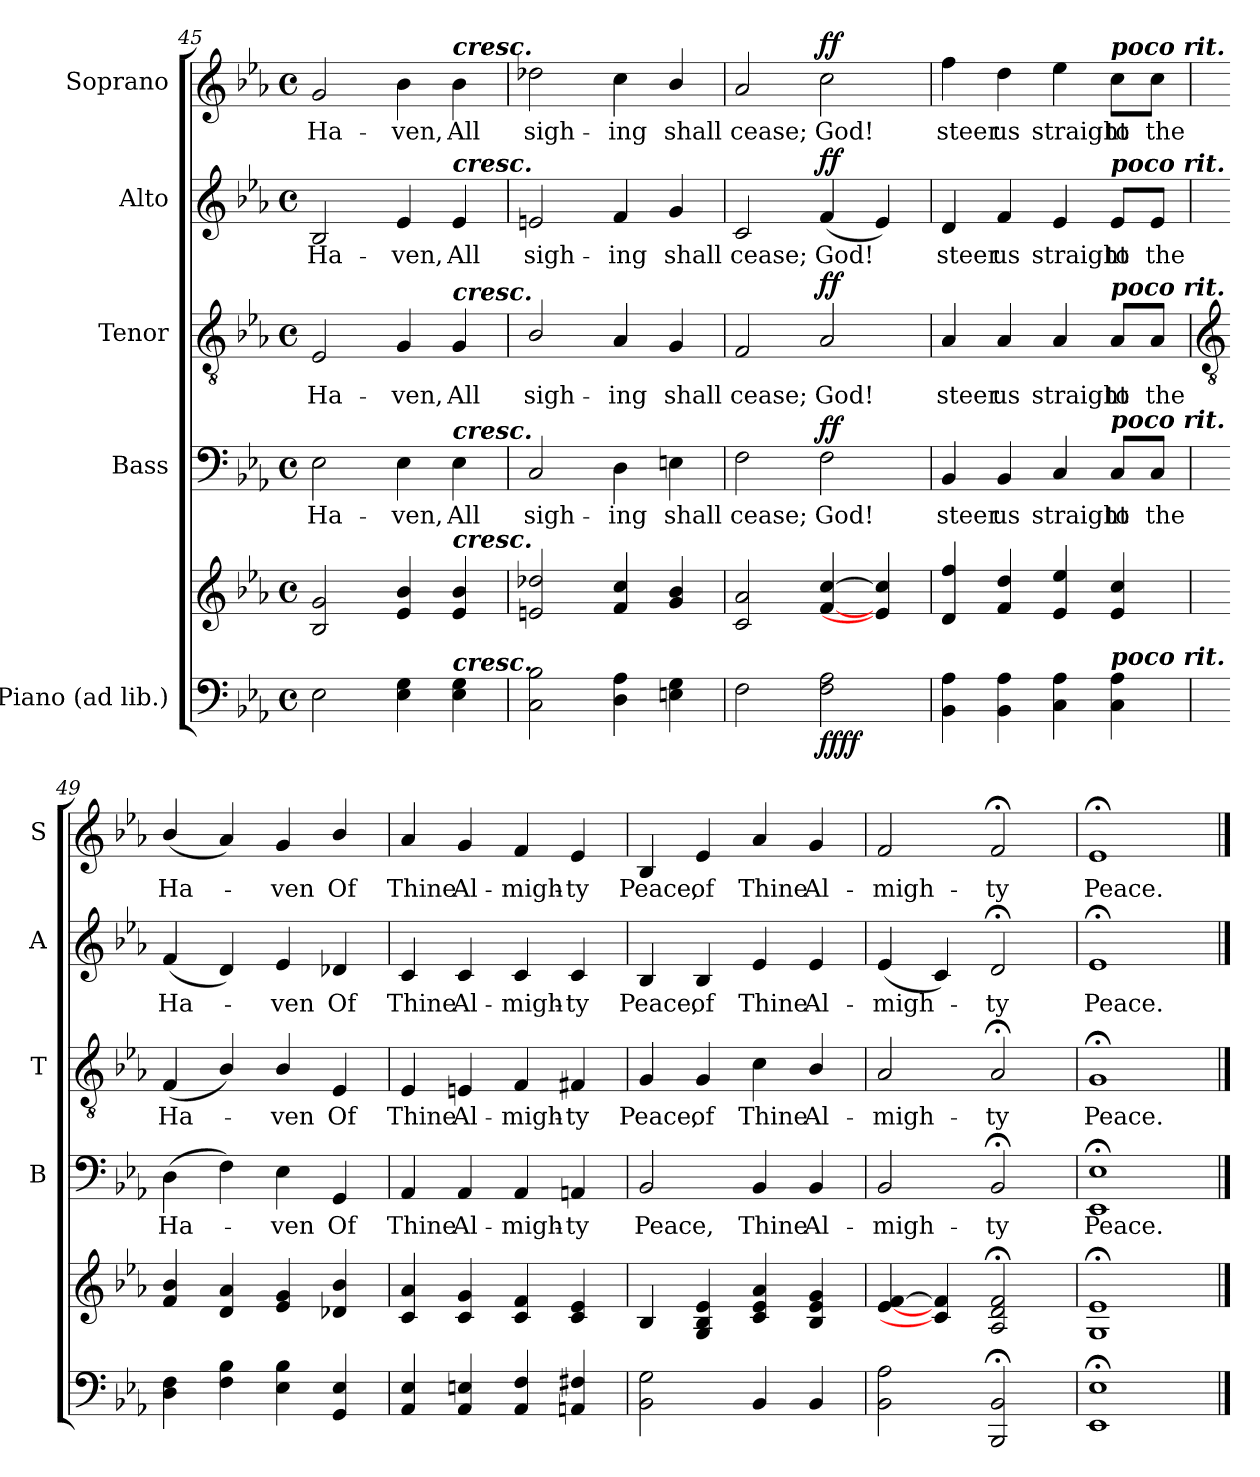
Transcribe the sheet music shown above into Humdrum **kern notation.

**kern	**kern	**dynam	**kern	**text	**dynam	**kern	**text	**dynam	**kern	**text	**dynam	**kern	**text	**dynam
*part5	*part5	*part5	*part4	*part4	*part4	*part3	*part3	*part3	*part2	*part2	*part2	*part1	*part1	*part1
*staff6	*staff5	*staff5/6	*staff4	*staff4	*staff4	*staff3	*staff3	*staff3	*staff2	*staff2	*staff2	*staff1	*staff1	*staff1
*I"Piano (ad lib.)	*	*	*I"Bass	*	*	*I"Tenor	*	*	*I"Alto	*	*	*I"Soprano	*	*
*	*	*	*I'B	*	*	*I'T	*	*	*I'A	*	*	*I'S	*	*
*clefF4	*clefG2	*	*clefF4	*	*	*clefGv2	*	*	*clefG2	*	*	*clefG2	*	*
*k[b-e-a-]	*k[b-e-a-]	*	*k[b-e-a-]	*	*	*k[b-e-a-]	*	*	*k[b-e-a-]	*	*	*k[b-e-a-]	*	*
*E-:	*E-:	*	*E-:	*	*	*E-:	*	*	*E-:	*	*	*E-:	*	*
*M4/4	*M4/4	*	*M4/4	*	*	*M4/4	*	*	*M4/4	*	*	*M4/4	*	*
*met(c)	*met(c)	*	*met(c)	*	*	*met(c)	*	*	*met(c)	*	*	*met(c)	*	*
=45	=45	=45	=45	=45	=45	=45	=45	=45	=45	=45	=45	=45	=45	=45
!	!	!	!	!LO:LY:b	!	!	!LO:LY:b	!	!	!LO:LY:b	!	!	!LO:LY:b	!
2E-	2B- 2g	.	2E-	Ha-	.	2E-	Ha-	.	2B-	Ha-	.	2g	Ha-	.
!	!	!	!	!LO:LY:b	!	!	!LO:LY:b	!	!	!LO:LY:b	!	!	!LO:LY:b	!
4E- 4G	4e- 4b-	.	4E-	-ven,	.	4G	-ven,	.	4e-	-ven,	.	4b-	-ven,	.
!	!	!	!	!	!	!	!	!	!	!	!	!LO:TX:a:Bi:t=cresc.	!	!
!	!	!	!	!	!	!	!	!	!LO:TX:a:Bi:t=cresc.	!	!	!	!	!
!	!	!	!	!	!	!LO:TX:a:Bi:t=cresc.	!	!	!	!	!	!	!	!
!	!	!	!LO:TX:a:Bi:t=cresc.	!	!	!	!	!	!	!	!	!	!	!
!	!LO:TX:a:Bi:t=cresc.	!	!	!	!	!	!	!	!	!	!	!	!	!
!LO:TX:a:Bi:t=cresc.	!	!	!	!	!	!	!	!	!	!	!	!	!	!
!	!	!	!	!LO:LY:b	!	!	!LO:LY:b	!	!	!LO:LY:b	!	!	!LO:LY:b	!
4E- 4G	4e- 4b-	.	4E-	All	.	4G	All	.	4e-	All	.	4b-	All	.
=46	=46	=46	=46	=46	=46	=46	=46	=46	=46	=46	=46	=46	=46	=46
!	!	!	!	!LO:LY:b	!	!	!LO:LY:b	!	!	!LO:LY:b	!	!	!LO:LY:b	!
2C 2B-	2en 2dd-X	.	2C	sigh-	.	2B-/	sigh-	.	2en	sigh-	.	2dd-X	sigh-	.
!	!	!	!	!LO:LY:b	!	!	!LO:LY:b	!	!	!LO:LY:b	!	!	!LO:LY:b	!
4D 4A-	4f 4cc	.	4D	-ing	.	4A-	-ing	.	4f	-ing	.	4cc	-ing	.
!	!	!	!	!LO:LY:b	!	!	!LO:LY:b	!	!	!LO:LY:b	!	!	!LO:LY:b	!
4En 4G	4g/ 4b-/	.	4En	shall	.	4G	shall	.	4g	shall	.	4b-/	shall	.
=47	=47	=47	=47	=47	=47	=47	=47	=47	=47	=47	=47	=47	=47	=47
!	!	!	!	!LO:LY:b	!	!	!LO:LY:b	!	!	!LO:LY:b	!	!	!LO:LY:b	!
2F	2c 2a-	.	2F	cease;	.	2F	cease;	.	2c	cease;	.	2a-	cease;	.
!	!	!LO:DY:b=2	!	!LO:LY:b	!	!	!LO:LY:b	!	!	!LO:LY:b	!	!	!LO:LY:b	!
!	!	!LO:DY:n=1:b	!	!	!LO:DY:b	!	!	!LO:DY:b	!	!	!LO:DY:b	!	!	!LO:DY:b
2F 2A-	[4f [4cc	ff ff	2F	God!	ff	2A-	God!	ff	(<4f	God!	ff	2cc	God!	ff
.	4e-] 4cc]	.	.	.	.	.	.	.	4e-)	.	.	.	.	.
=48	=48	=48	=48	=48	=48	=48	=48	=48	=48	=48	=48	=48	=48	=48
!	!	!	!	!LO:LY:b	!	!	!LO:LY:b	!	!	!LO:LY:b	!	!	!LO:LY:b	!
4BB- 4A-	4d 4ff	.	4BB-	steer	.	4A-	steer	.	4d	steer	.	4ff	steer	.
!	!	!	!	!LO:LY:b	!	!	!LO:LY:b	!	!	!LO:LY:b	!	!	!LO:LY:b	!
4BB- 4A-	4f 4dd	.	4BB-	us	.	4A-	us	.	4f	us	.	4dd	us	.
!	!	!	!	!LO:LY:b	!	!	!LO:LY:b	!	!	!LO:LY:b	!	!	!LO:LY:b	!
4C 4A-	4e- 4ee-	.	4C	straight	.	4A-	straight	.	4e-	straight	.	4ee-	straight	.
!	!	!	!	!	!	!	!	!	!	!	!	!LO:TX:a:Bi:t=poco rit.	!	!
!	!	!	!	!	!	!	!	!	!LO:TX:a:Bi:t=poco rit.	!	!	!	!	!
!	!	!	!	!	!	!LO:TX:a:Bi:t=poco rit.	!	!	!	!	!	!	!	!
!	!	!	!LO:TX:a:Bi:t=poco rit.	!	!	!	!	!	!	!	!	!	!	!
!LO:TX:a:Bi:t=poco rit.	!	!	!	!	!	!	!	!	!	!	!	!	!	!
!	!	!	!	!LO:LY:b	!	!	!LO:LY:b	!	!	!LO:LY:b	!	!	!LO:LY:b	!
4C 4A-	4e- 4cc	.	8C/L	to	.	8A-/L	to	.	8e-/L	to	.	8cc\L	to	.
!	!	!	!	!LO:LY:b	!	!	!LO:LY:b	!	!	!LO:LY:b	!	!	!LO:LY:b	!
.	.	.	8C/J	the	.	8A-/J	the	.	8e-/J	the	.	8cc\J	the	.
!!LO:LB:g=z
=49	=49	=49	=49	=49	=49	=49	=49	=49	=49	=49	=49	=49	=49	=49
*	*	*	*	*	*	*clefGv2	*	*	*	*	*	*	*	*
!	!	!	!	!LO:LY:b	!	!	!LO:LY:b	!	!	!LO:LY:b	!	!	!LO:LY:b	!
4D 4F	4f/ 4b-/	.	(>4D	Ha-	.	(<4F	Ha-	.	(<4f	Ha-	.	(<4b-/	Ha-	.
4F 4B-	4d 4a-	.	4F)	.	.	4B-/)	.	.	4d)	.	.	4a-)	.	.
!	!	!	!	!LO:LY:b	!	!	!LO:LY:b	!	!	!LO:LY:b	!	!	!LO:LY:b	!
4E- 4B-	4e- 4g	.	4E-	ven	.	4B-/	ven	.	4e-	ven	.	4g	ven	.
!	!	!	!	!LO:LY:b	!	!	!LO:LY:b	!	!	!LO:LY:b	!	!	!LO:LY:b	!
4GG 4E-	4d-X/ 4b-/	.	4GG	Of	.	4E-	Of	.	4d-X	Of	.	4b-/	Of	.
=50	=50	=50	=50	=50	=50	=50	=50	=50	=50	=50	=50	=50	=50	=50
!	!	!	!	!LO:LY:b	!	!	!LO:LY:b	!	!	!LO:LY:b	!	!	!LO:LY:b	!
4AA- 4E-	4c 4a-	.	4AA-	Thine	.	4E-	Thine	.	4c	Thine	.	4a-	Thine	.
!	!	!	!	!LO:LY:b	!	!	!LO:LY:b	!	!	!LO:LY:b	!	!	!LO:LY:b	!
4AA- 4En	4c 4g	.	4AA-	Al-	.	4En	Al-	.	4c	Al-	.	4g	Al-	.
!	!	!	!	!LO:LY:b	!	!	!LO:LY:b	!	!	!LO:LY:b	!	!	!LO:LY:b	!
4AA- 4F	4c 4f	.	4AA-	-migh-	.	4F	-migh-	.	4c	-migh-	.	4f	-migh-	.
!	!	!	!	!LO:LY:b	!	!	!LO:LY:b	!	!	!LO:LY:b	!	!	!LO:LY:b	!
4AAn 4F#X	4c 4e-	.	4AAn	-ty	.	4F#X	-ty	.	4c	-ty	.	4e-	-ty	.
=51	=51	=51	=51	=51	=51	=51	=51	=51	=51	=51	=51	=51	=51	=51
!	!	!	!	!LO:LY:b	!	!	!LO:LY:b	!	!	!LO:LY:b	!	!	!LO:LY:b	!
2BB- 2G	4B-	.	2BB-	Peace,	.	4G	Peace,	.	4B-	Peace,	.	4B-	Peace,	.
!	!	!	!	!	!	!	!LO:LY:b	!	!	!LO:LY:b	!	!	!LO:LY:b	!
.	4G 4B- 4e-	.	.	.	.	4G	of	.	4B-	of	.	4e-	of	.
!	!	!	!	!LO:LY:b	!	!	!LO:LY:b	!	!	!LO:LY:b	!	!	!LO:LY:b	!
4BB-	4c 4e- 4a-	.	4BB-	Thine	.	4c	Thine	.	4e-	Thine	.	4a-	Thine	.
!	!	!	!	!LO:LY:b	!	!	!LO:LY:b	!	!	!LO:LY:b	!	!	!LO:LY:b	!
4BB-	4B- 4e- 4g	.	4BB-	Al-	.	4B-/	Al-	.	4e-	Al-	.	4g	Al-	.
=52	=52	=52	=52	=52	=52	=52	=52	=52	=52	=52	=52	=52	=52	=52
!	!	!	!	!LO:LY:b	!	!	!LO:LY:b	!	!	!LO:LY:b	!	!	!LO:LY:b	!
2BB- 2A-	[4e- [4f	.	2BB-	-migh-	.	2A-	-migh-	.	(<4e-	-migh-	.	2f	-migh-	.
.	4c] 4f]	.	.	.	.	.	.	.	4c)	.	.	.	.	.
!	!	!	!	!LO:LY:b	!	!	!LO:LY:b	!	!	!LO:LY:b	!	!	!LO:LY:b	!
2BBB-; 2BB-;	2A-;< 2d;< 2f;<	.	2BB-;<	-ty	.	2A-;<	-ty	.	2d;<	ty	.	2f;<	-ty	.
=53	=53	=53	=53	=53	=53	=53	=53	=53	=53	=53	=53	=53	=53	=53
!	!	!	!	!LO:LY:b	!	!	!LO:LY:b	!	!	!LO:LY:b	!	!	!LO:LY:b	!
1EE-; 1E-;	1G;< 1e-;<	.	1EE-;< 1E-;<	Peace.	.	1G;<	Peace.	.	1e-;<	Peace.	.	1e-;<	Peace.	.
==	==	==	==	==	==	==	==	==	==	==	==	==	==	==
*-	*-	*-	*-	*-	*-	*-	*-	*-	*-	*-	*-	*-	*-	*-
